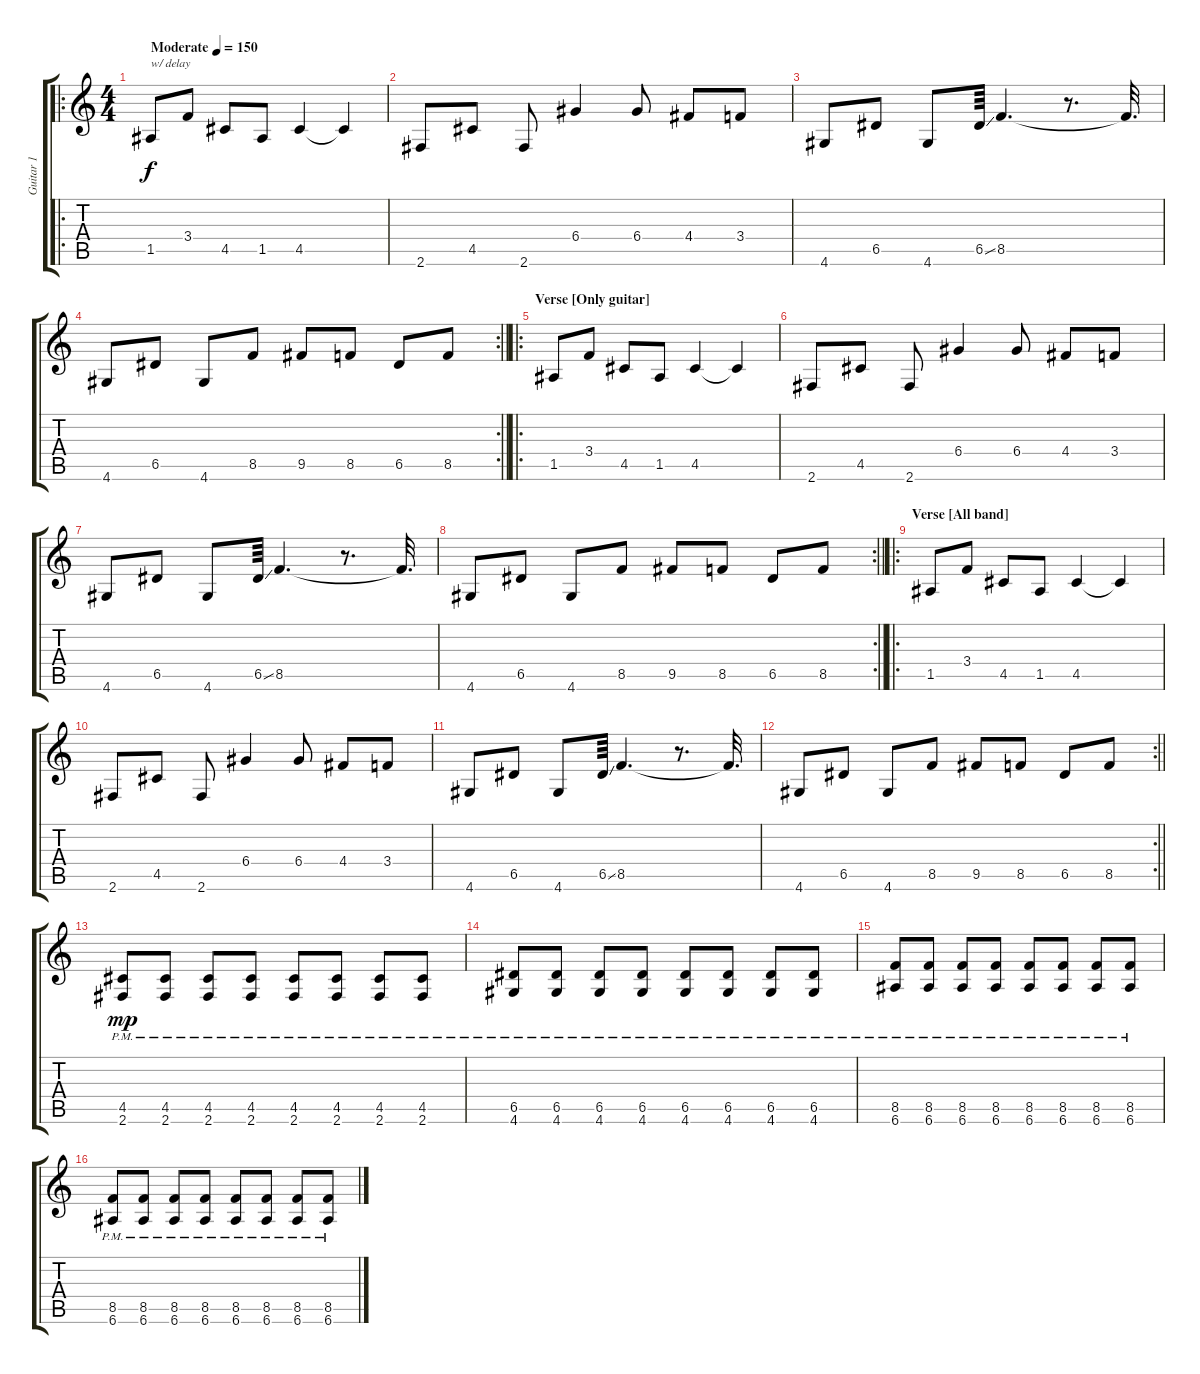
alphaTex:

\track ("Guitar 1" "Guitar 1") {instrument electricguitarclean}
\staff {score tabs}
\tuning (E4 B3 G3 D3 A2 E2) {hide}
\ro
\ts (4 4)
\section ("" "")
\tempo (150 "Moderate")
\clef g2
\ks c
1.5.8{txt "w/ delay" dy f instrument electricguitarclean} 3.4.8 4.5.8 1.5.8 4.5.4 4.5{t}.4 |
2.6.8 4.5.8 2.6.8 6.4.4 6.4.8 4.4.8 3.4.8 |
4.6.8 6.5.8 4.6.8 6.5{ss}.64 8.5.4{d} r.8{d} 8.5{t}.32{d} |
\rc 2
\barLineRight lightlight
4.6.8 6.5.8 4.6.8 8.5.8 9.5.8 8.5.8 6.5.8 8.5.8 |
\ro
\section ("" "Verse [Only guitar]")
1.5.8 3.4.8 4.5.8 1.5.8 4.5.4 4.5{t}.4 |
2.6.8 4.5.8 2.6.8 6.4.4 6.4.8 4.4.8 3.4.8 |
4.6.8 6.5.8 4.6.8 6.5{ss}.64 8.5.4{d} r.8{d} 8.5{t}.32{d} |
\rc 2
\barLineRight lightlight
4.6.8 6.5.8 4.6.8 8.5.8 9.5.8 8.5.8 6.5.8 8.5.8 |
\ro
\section ("" "Verse [All band]")
1.5.8 3.4.8 4.5.8 1.5.8 4.5.4 4.5{t}.4 |
2.6.8 4.5.8 2.6.8 6.4.4 6.4.8 4.4.8 3.4.8 |
4.6.8 6.5.8 4.6.8 6.5{ss}.64 8.5.4{d} r.8{d} 8.5{t}.32{d} |
\rc 2
\barLineRight lightlight
4.6.8 6.5.8 4.6.8 8.5.8 9.5.8 8.5.8 6.5.8 8.5.8 |
(4.5{pm} 2.6{pm}).8{dy mp instrument distortionguitar} (4.5{pm} 2.6{pm}).8 (4.5{pm} 2.6{pm}).8 (4.5{pm} 2.6{pm}).8 (4.5{pm} 2.6{pm}).8 (4.5{pm} 2.6{pm}).8 (4.5{pm} 2.6{pm}).8 (4.5{pm} 2.6{pm}).8 |
(6.5{pm} 4.6{pm}).8 (6.5{pm} 4.6{pm}).8 (6.5{pm} 4.6{pm}).8 (6.5{pm} 4.6{pm}).8 (6.5{pm} 4.6{pm}).8 (6.5{pm} 4.6{pm}).8 (6.5{pm} 4.6{pm}).8 (6.5{pm} 4.6{pm}).8 |
(8.5{pm} 6.6{pm}).8 (8.5{pm} 6.6{pm}).8 (8.5{pm} 6.6{pm}).8 (8.5{pm} 6.6{pm}).8 (8.5{pm} 6.6{pm}).8 (8.5{pm} 6.6{pm}).8 (8.5{pm} 6.6{pm}).8 (8.5{pm} 6.6{pm}).8 |
(8.5{pm} 6.6{pm}).8 (8.5{pm} 6.6{pm}).8 (8.5{pm} 6.6{pm}).8 (8.5{pm} 6.6{pm}).8 (8.5{pm} 6.6{pm}).8 (8.5{pm} 6.6{pm}).8 (8.5{pm} 6.6{pm}).8 (8.5{pm} 6.6{pm}).8
